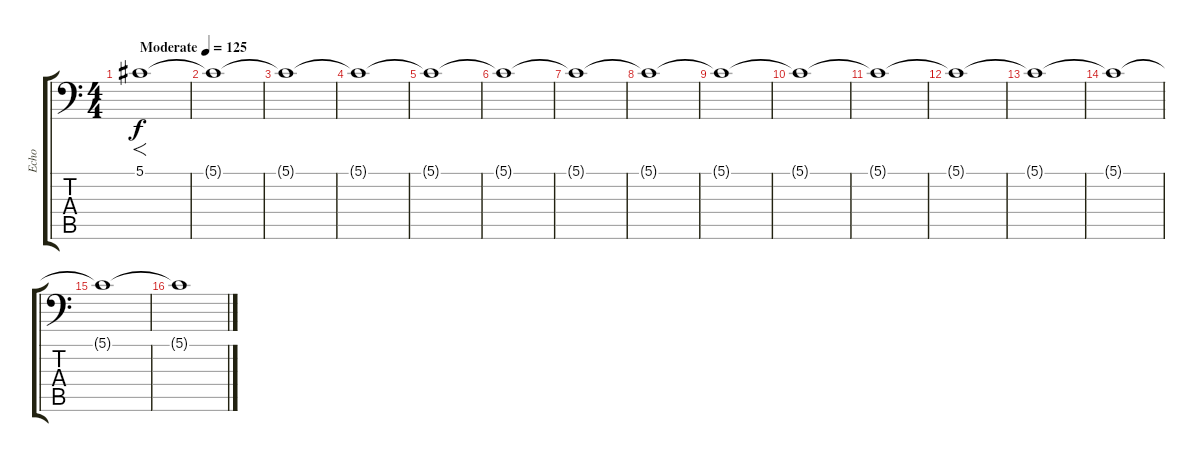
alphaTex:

\track ("Echo" "Echo") {instrument fx7echoes}
\staff {score tabs}
\tuning (Ab3 Eb3 B2 Gb2 Db2 Ab1) {hide}
\ts (4 4)
\tempo (125 "Moderate")
\clef f4
\ks c
5.1.1{f dy f volume 11 instrument fx7echoes} |
5.1{t}.1 |
5.1{t}.1 |
5.1{t}.1 |
5.1{t}.1 |
5.1{t}.1 |
5.1{t}.1 |
5.1{t}.1 |
5.1{t}.1 |
5.1{t}.1 |
5.1{t}.1 |
5.1{t}.1 |
5.1{t}.1 |
5.1{t}.1 |
5.1{t}.1 |
5.1{t}.1
